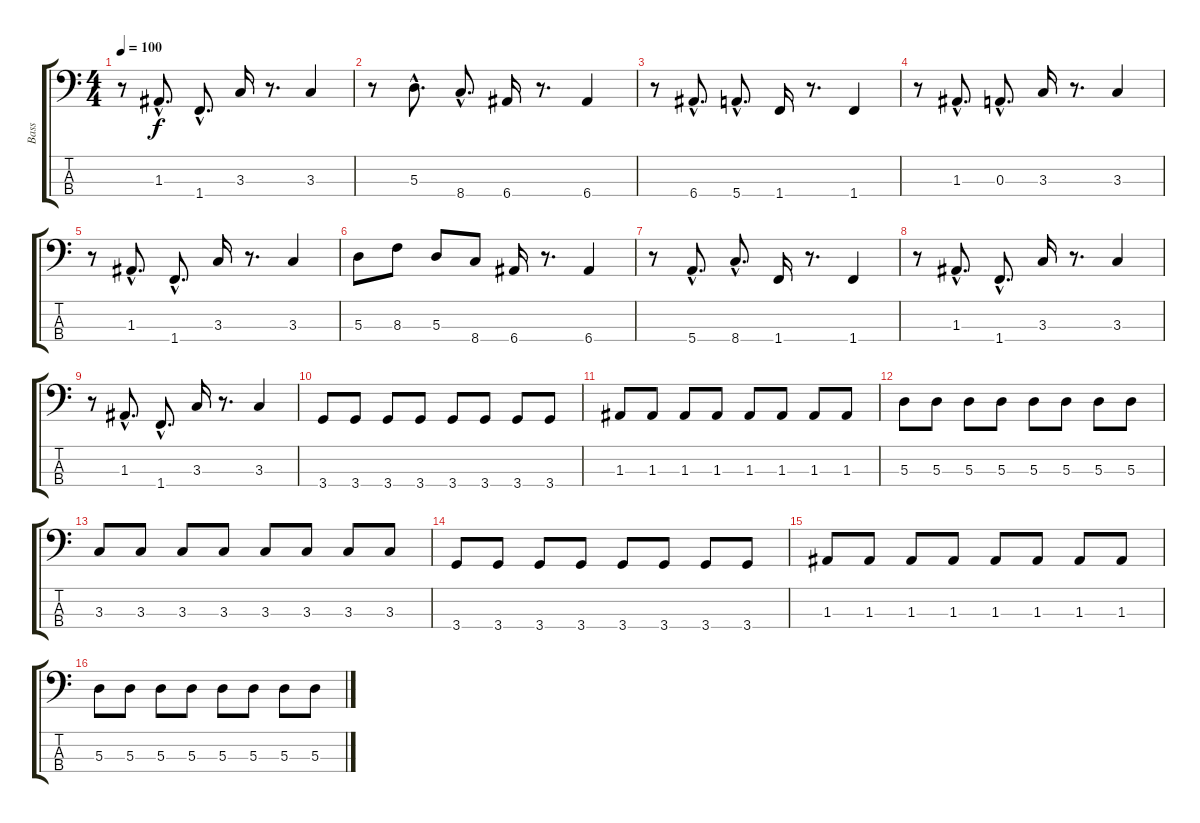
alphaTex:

\track ("Bass" "Bass") {instrument electricbassfinger}
\staff {score tabs}
\tuning (G2 D2 A1 E1) {hide}
\ts (4 4)
\tempo 100
\clef f4
\ks c
r.8{dy f} 1.3{hac}.8{d} 1.4{hac}.8{d} 3.3.16 r.8{d} 3.3.4 |
r.8 5.3{hac}.8{d} 8.4{hac}.8{d} 6.4.16 r.8{d} 6.4.4 |
r.8 6.4{hac}.8{d} 5.4{hac}.8{d} 1.4.16 r.8{d} 1.4.4 |
r.8 1.3{hac}.8{d} 0.3{hac}.8{d} 3.3.16 r.8{d} 3.3.4 |
r.8 1.3{hac}.8{d} 1.4{hac}.8{d} 3.3.16 r.8{d} 3.3.4 |
5.3.8 8.3.8 5.3.8 8.4.8 6.4.16 r.8{d} 6.4.4 |
r.8 5.4{hac}.8{d} 8.4{hac}.8{d} 1.4.16 r.8{d} 1.4.4 |
r.8 1.3{hac}.8{d} 1.4{hac}.8{d} 3.3.16 r.8{d} 3.3.4 |
r.8 1.3{hac}.8{d} 1.4{hac}.8{d} 3.3.16 r.8{d} 3.3.4 |
3.4.8 3.4.8 3.4.8 3.4.8 3.4.8 3.4.8 3.4.8 3.4.8 |
1.3.8 1.3.8 1.3.8 1.3.8 1.3.8 1.3.8 1.3.8 1.3.8 |
5.3.8 5.3.8 5.3.8 5.3.8 5.3.8 5.3.8 5.3.8 5.3.8 |
3.3.8 3.3.8 3.3.8 3.3.8 3.3.8 3.3.8 3.3.8 3.3.8 |
3.4.8 3.4.8 3.4.8 3.4.8 3.4.8 3.4.8 3.4.8 3.4.8 |
1.3.8 1.3.8 1.3.8 1.3.8 1.3.8 1.3.8 1.3.8 1.3.8 |
5.3.8 5.3.8 5.3.8 5.3.8 5.3.8 5.3.8 5.3.8 5.3.8
